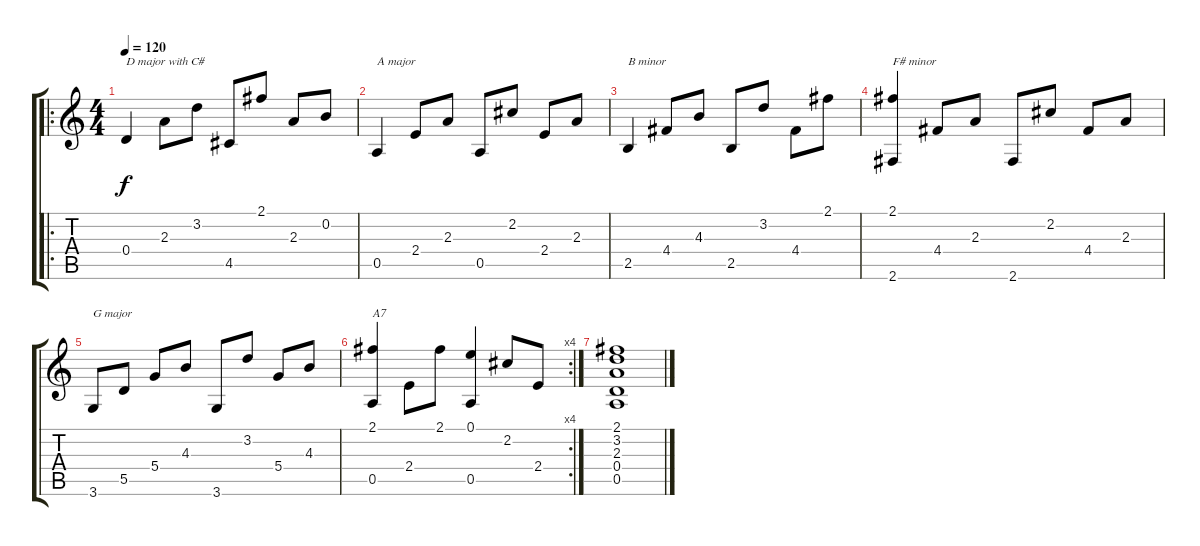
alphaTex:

\track "" {instrument acousticguitarsteel}
\staff {score tabs}
\tuning (E4 B3 G3 D3 A2 E2) {hide}
\ro
\ts (4 4)
\tempo 120
\clef g2
\ks c
0.4.4{txt "D major with C#" dy f instrument acousticguitarsteel} 2.3.8 3.2.8 4.5.8 2.1.8 2.3.8 0.2.8 |
0.5.4{txt "A major"} 2.4.8 2.3.8 0.5.8 2.2.8 2.4.8 2.3.8 |
2.5.4{txt "B minor"} 4.4.8 4.3.8 2.5.8 3.2.8 4.4.8 2.1.8 |
(2.1 2.6).4{txt "F# minor"} 4.4.8 2.3.8 2.6.8 2.2.8 4.4.8 2.3.8 |
3.6.8{txt "G major"} 5.5.8 5.4.8 4.3.8 3.6.8 3.2.8 5.4.8 4.3.8 |
\rc 4
(2.1 0.5).4{txt "A7"} 2.4.8 2.1.8 (0.1 0.5).4 2.2.8 2.4.8 |
(2.1 3.2 2.3 0.4 0.5).1
